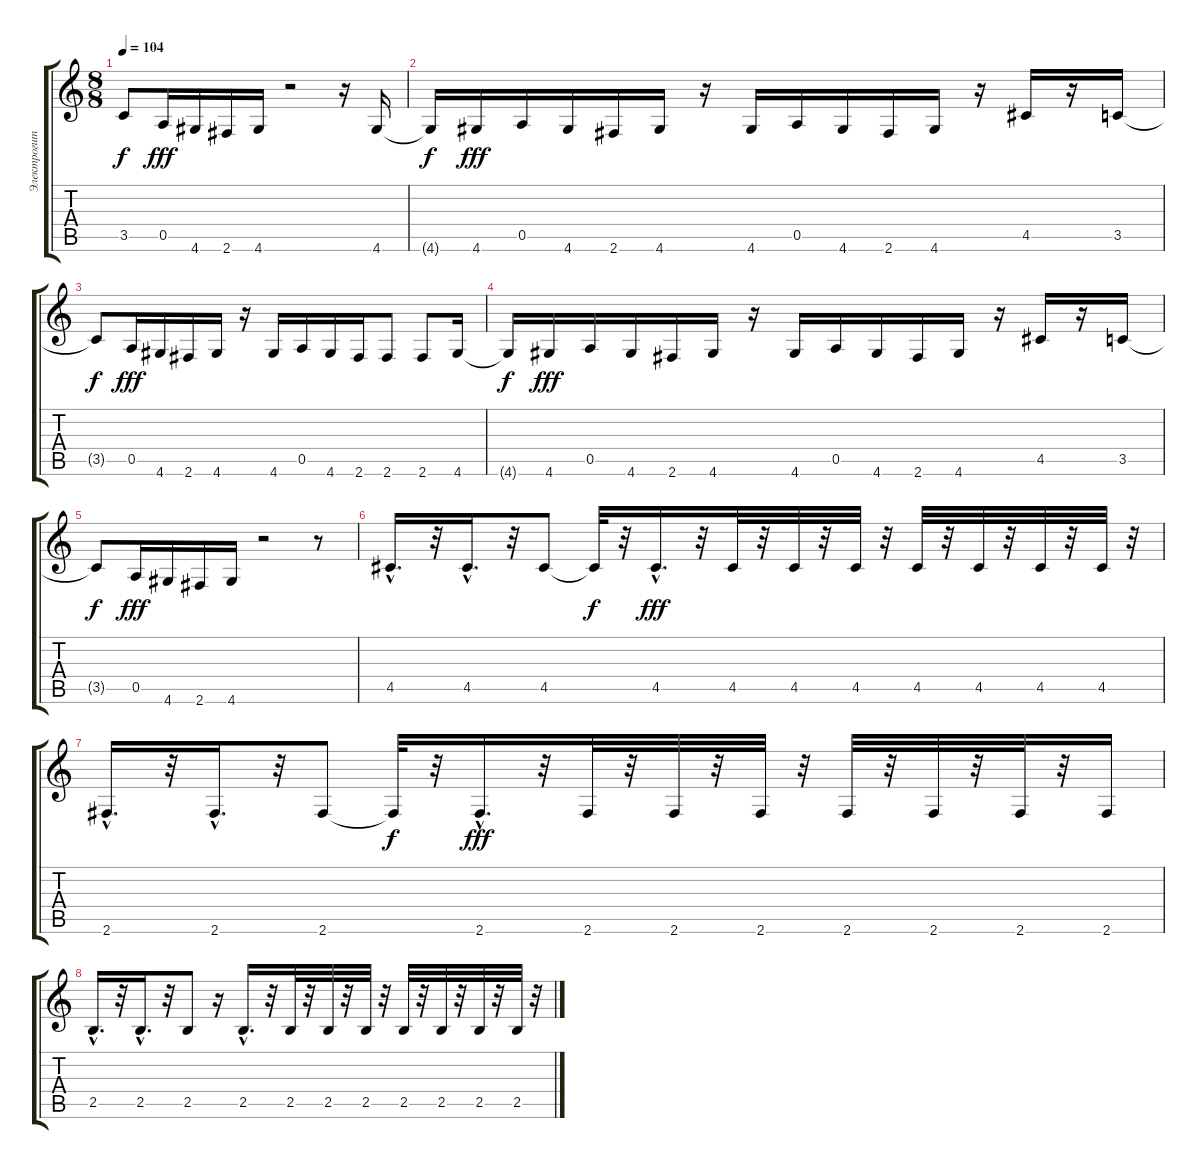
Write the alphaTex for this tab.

\track ("Электрогитара" "Электрогит") {instrument distortionguitar}
\staff {score tabs}
\tuning (E4 B3 G3 D3 A2 E2) {hide}
\ts (8 8)
\tempo 104
\clef g2
\ks c
3.5{t}.8{dy f} 0.5.16{dy fff} 4.6.16 2.6.16 4.6.16 r.2 r.16 4.6.16 |
4.6{t}.16{dy f} 4.6.16{dy fff} 0.5.16 4.6.16 2.6.16 4.6.16 r.16 4.6.16 0.5.16 4.6.16 2.6.16 4.6.16 r.16 4.5.16 r.16 3.5.16 |
3.5{t}.8{dy f} 0.5.16{dy fff} 4.6.16 2.6.16 4.6.16 r.16 4.6.16 0.5.16 4.6.16 2.6.16 2.6.8 2.6.8 4.6.16 |
4.6{t}.16{dy f} 4.6.16{dy fff} 0.5.16 4.6.16 2.6.16 4.6.16 r.16 4.6.16 0.5.16 4.6.16 2.6.16 4.6.16 r.16 4.5.16 r.16 3.5.16 |
3.5{t}.8{dy f} 0.5.16{dy fff} 4.6.16 2.6.16 4.6.16 r.2 r.8 |
4.5{hac}.16{d} r.32 4.5{hac}.16{d} r.32 4.5.8 4.5{t}.32{dy f} r.32 4.5{hac}.16{d dy fff} r.32 4.5.32 r.32 4.5.32 r.32 4.5.32 r.32 4.5.32 r.32 4.5.32 r.32 4.5.32 r.32 4.5.32 r.32 |
2.6{hac}.16{d} r.32 2.6{hac}.16{d} r.32 2.6.8 2.6{t}.32{dy f} r.32 2.6{hac}.16{d dy fff} r.32 2.6.32 r.32 2.6.32 r.32 2.6.32 r.32 2.6.32 r.32 2.6.32 r.32 2.6.32 r.32 2.6.16 |
2.5{hac}.16{d} r.32 2.5{hac}.16{d} r.32 2.5.8 r.16 2.5{hac}.16{d} r.32 2.5.32 r.32 2.5.32 r.32 2.5.32 r.32 2.5.32 r.32 2.5.32 r.32 2.5.32 r.32 2.5.32 r.32
